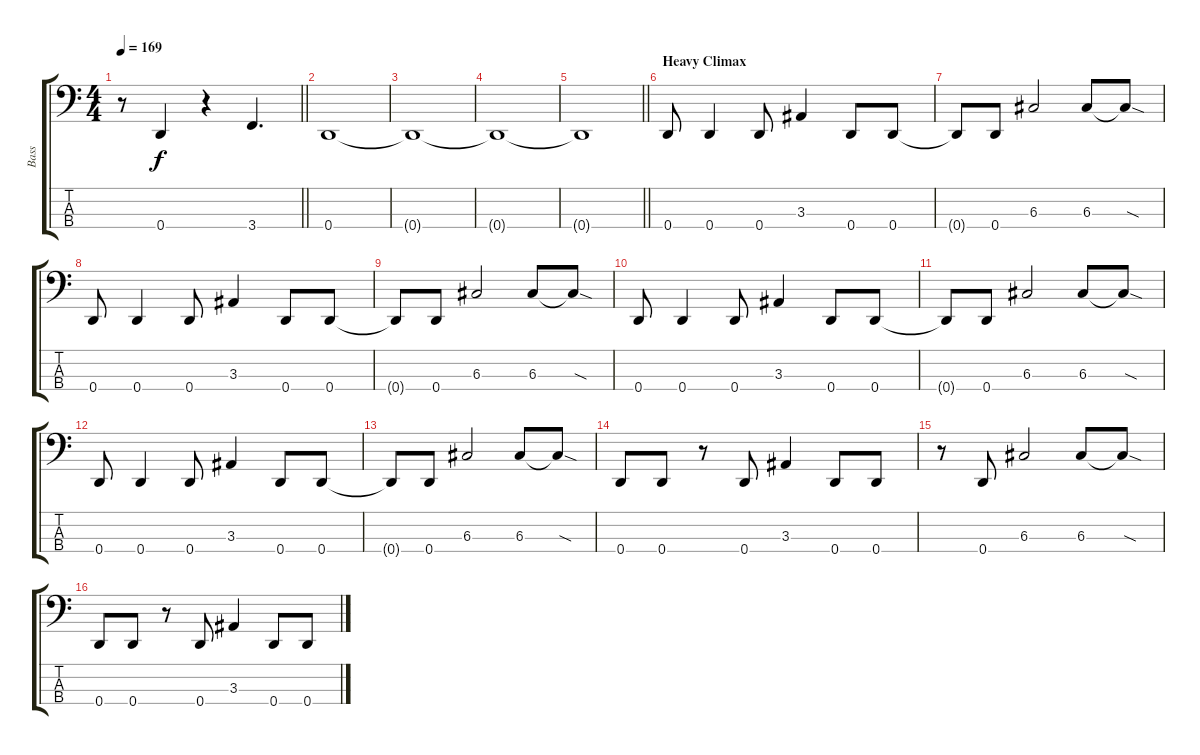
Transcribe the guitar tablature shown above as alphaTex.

\track ("Bass" "Bass") {instrument electricbassfinger}
\staff {score tabs}
\tuning (F2 C2 G1 D1) {hide}
\ts (4 4)
\tempo 169
\clef f4
\barLineRight lightlight
\ks c
r.8{dy f} 0.4.4 r.4 3.4.4{d} |
0.4.1 |
0.4{t}.1 |
0.4{t}.1 |
\barLineRight lightlight
0.4{t}.1 |
\section ("" "Heavy Climax ")
0.4.8 0.4.4 0.4.8 3.3.4 0.4.8 0.4.8 |
0.4{t}.8 0.4.8 6.3.2 6.3.8 6.3{sod t}.8 |
0.4.8 0.4.4 0.4.8 3.3.4 0.4.8 0.4.8 |
0.4{t}.8 0.4.8 6.3.2 6.3.8 6.3{sod t}.8 |
0.4.8 0.4.4 0.4.8 3.3.4 0.4.8 0.4.8 |
0.4{t}.8 0.4.8 6.3.2 6.3.8 6.3{sod t}.8 |
0.4.8 0.4.4 0.4.8 3.3.4 0.4.8 0.4.8 |
0.4{t}.8 0.4.8 6.3.2 6.3.8 6.3{sod t}.8 |
0.4.8 0.4.8 r.8 0.4.8 3.3.4 0.4.8 0.4.8 |
r.8 0.4.8 6.3.2 6.3.8 6.3{sod t}.8 |
0.4.8 0.4.8 r.8 0.4.8 3.3.4 0.4.8 0.4.8
